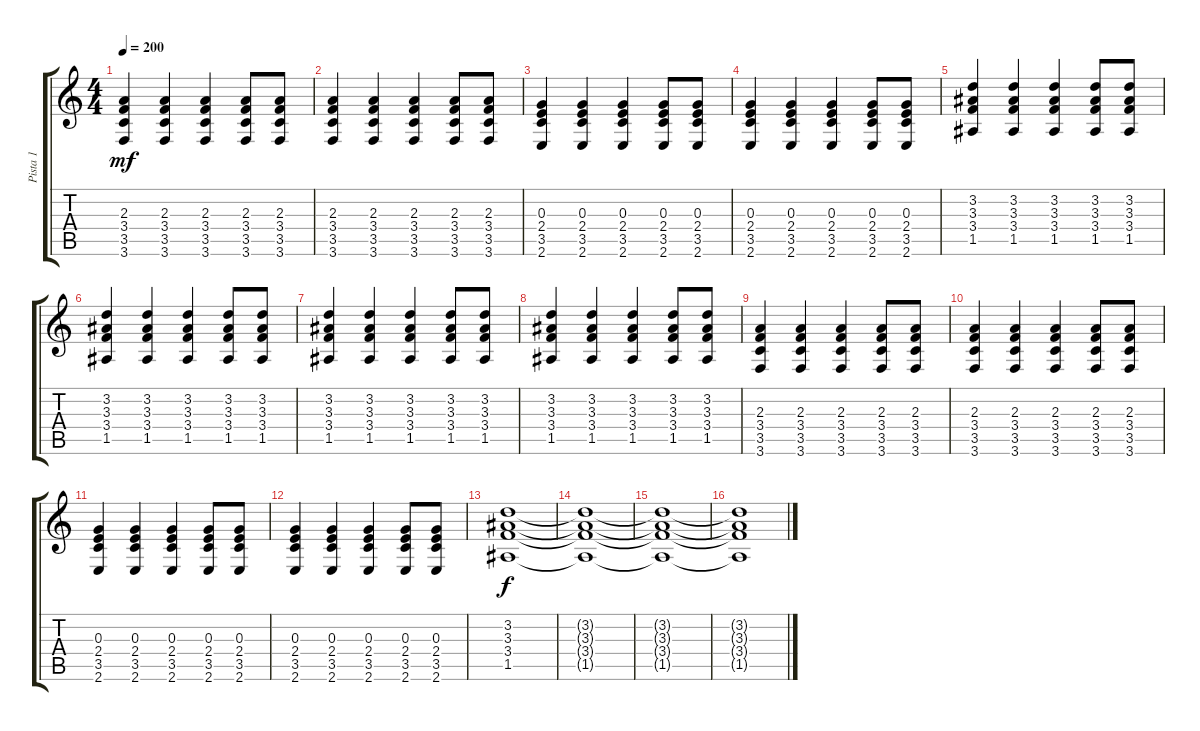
\track ("Pista 1" "Pista 1") {instrument acousticguitarsteel}
\staff {score tabs}
\tuning (E4 B3 G3 D3 A2 D2) {hide}
\ts (4 4)
\tempo 200
\clef g2
\ks c
(2.3 3.4 3.5 3.6).4{dy mf} (2.3 3.4 3.5 3.6).4 (2.3 3.4 3.5 3.6).4 (2.3 3.4 3.5 3.6).8 (2.3 3.4 3.5 3.6).8 |
(2.3 3.4 3.5 3.6).4 (2.3 3.4 3.5 3.6).4 (2.3 3.4 3.5 3.6).4 (2.3 3.4 3.5 3.6).8 (2.3 3.4 3.5 3.6).8 |
(0.3 2.4 3.5 2.6).4 (0.3 2.4 3.5 2.6).4 (0.3 2.4 3.5 2.6).4 (0.3 2.4 3.5 2.6).8 (0.3 2.4 3.5 2.6).8 |
(0.3 2.4 3.5 2.6).4 (0.3 2.4 3.5 2.6).4 (0.3 2.4 3.5 2.6).4 (0.3 2.4 3.5 2.6).8 (0.3 2.4 3.5 2.6).8 |
(3.2 3.3 3.4 1.5).4 (3.2 3.3 3.4 1.5).4 (3.2 3.3 3.4 1.5).4 (3.2 3.3 3.4 1.5).8 (3.2 3.3 3.4 1.5).8 |
(3.2 3.3 3.4 1.5).4 (3.2 3.3 3.4 1.5).4 (3.2 3.3 3.4 1.5).4 (3.2 3.3 3.4 1.5).8 (3.2 3.3 3.4 1.5).8 |
(3.2 3.3 3.4 1.5).4 (3.2 3.3 3.4 1.5).4 (3.2 3.3 3.4 1.5).4 (3.2 3.3 3.4 1.5).8 (3.2 3.3 3.4 1.5).8 |
(3.2 3.3 3.4 1.5).4 (3.2 3.3 3.4 1.5).4 (3.2 3.3 3.4 1.5).4 (3.2 3.3 3.4 1.5).8 (3.2 3.3 3.4 1.5).8 |
(2.3 3.4 3.5 3.6).4 (2.3 3.4 3.5 3.6).4 (2.3 3.4 3.5 3.6).4 (2.3 3.4 3.5 3.6).8 (2.3 3.4 3.5 3.6).8 |
(2.3 3.4 3.5 3.6).4 (2.3 3.4 3.5 3.6).4 (2.3 3.4 3.5 3.6).4 (2.3 3.4 3.5 3.6).8 (2.3 3.4 3.5 3.6).8 |
(0.3 2.4 3.5 2.6).4 (0.3 2.4 3.5 2.6).4 (0.3 2.4 3.5 2.6).4 (0.3 2.4 3.5 2.6).8 (0.3 2.4 3.5 2.6).8 |
(0.3 2.4 3.5 2.6).4 (0.3 2.4 3.5 2.6).4 (0.3 2.4 3.5 2.6).4 (0.3 2.4 3.5 2.6).8 (0.3 2.4 3.5 2.6).8 |
(3.2 3.3 3.4 1.5).1{dy f} |
(3.2{t} 3.3{t} 3.4{t} 1.5{t}).1 |
(3.2{t} 3.3{t} 3.4{t} 1.5{t}).1 |
(3.2{t} 3.3{t} 3.4{t} 1.5{t}).1
